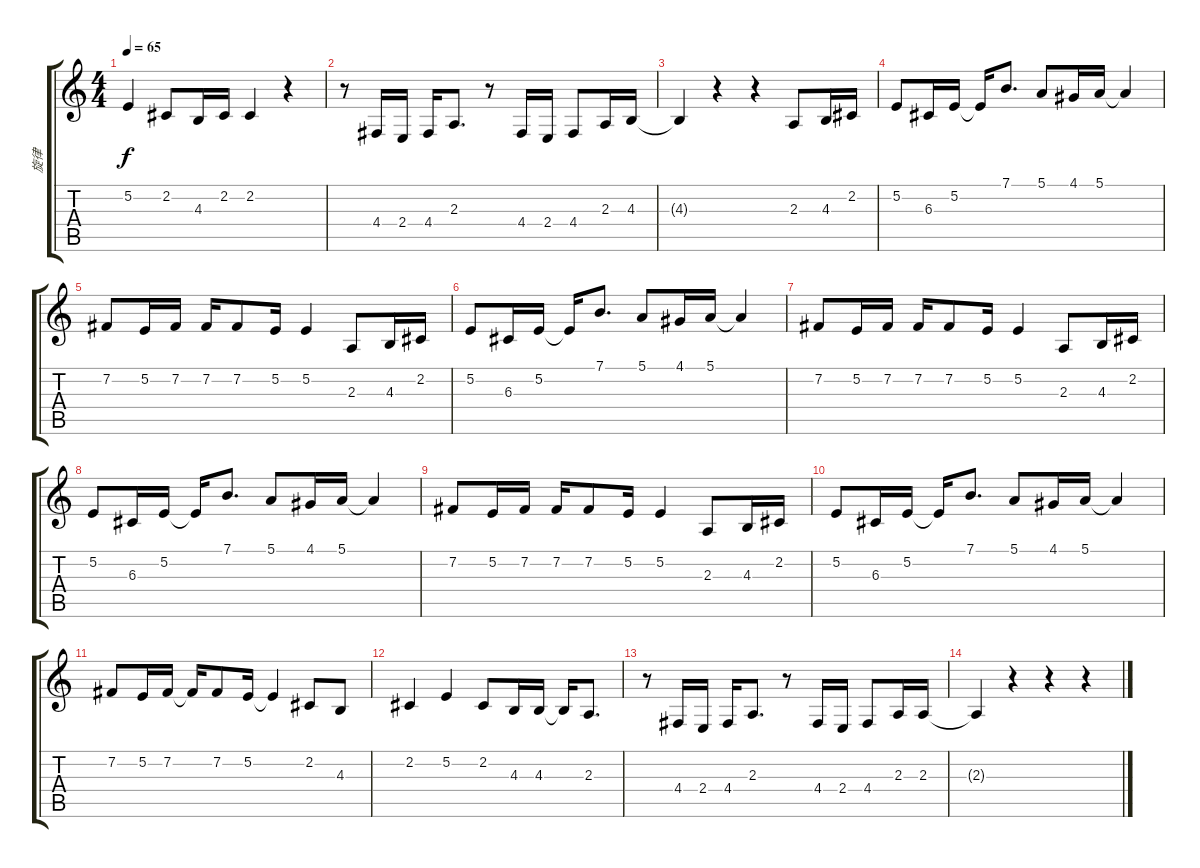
\track ("旋律" "旋律") {instrument acousticgrandpiano}
\staff {score tabs}
\tuning (E4 B3 G3 D3 A2 E2) {hide}
\ts (4 4)
\tempo 65
\clef g2
\ks c
5.2{t}.4{dy f} 2.2.8 4.3.16 2.2.16 2.2.4 r.4 |
r.8 4.4.16 2.4.16 4.4.16 2.3.8{d} r.8 4.4.16 2.4.16 4.4.8 2.3.16 4.3.16 |
4.3{t}.4 r.4 r.4 2.3.8 4.3.16 2.2.16 |
5.2.8 6.3.16 5.2.16 5.2{t}.16 7.1.8{d} 5.1.8 4.1.16 5.1.16 5.1{t}.4 |
7.2.8 5.2.16 7.2.16 7.2.16 7.2.8 5.2.16 5.2.4 2.3.8 4.3.16 2.2.16 |
5.2.8 6.3.16 5.2.16 5.2{t}.16 7.1.8{d} 5.1.8 4.1.16 5.1.16 5.1{t}.4 |
7.2.8 5.2.16 7.2.16 7.2.16 7.2.8 5.2.16 5.2.4 2.3.8 4.3.16 2.2.16 |
5.2.8 6.3.16 5.2.16 5.2{t}.16 7.1.8{d} 5.1.8 4.1.16 5.1.16 5.1{t}.4 |
7.2.8 5.2.16 7.2.16 7.2.16 7.2.8 5.2.16 5.2.4 2.3.8 4.3.16 2.2.16 |
5.2.8 6.3.16 5.2.16 5.2{t}.16 7.1.8{d} 5.1.8 4.1.16 5.1.16 5.1{t}.4 |
7.2.8 5.2.16 7.2.16 7.2{t}.16 7.2.8 5.2.16 5.2{t}.4 2.2.8 4.3.8 |
2.2.4 5.2.4 2.2.8 4.3.16 4.3.16 4.3{t}.16 2.3.8{d} |
r.8 4.4.16 2.4.16 4.4.16 2.3.8{d} r.8 4.4.16 2.4.16 4.4.8 2.3.16 2.3.16 |
2.3{t}.4 r.4 r.4 r.4
